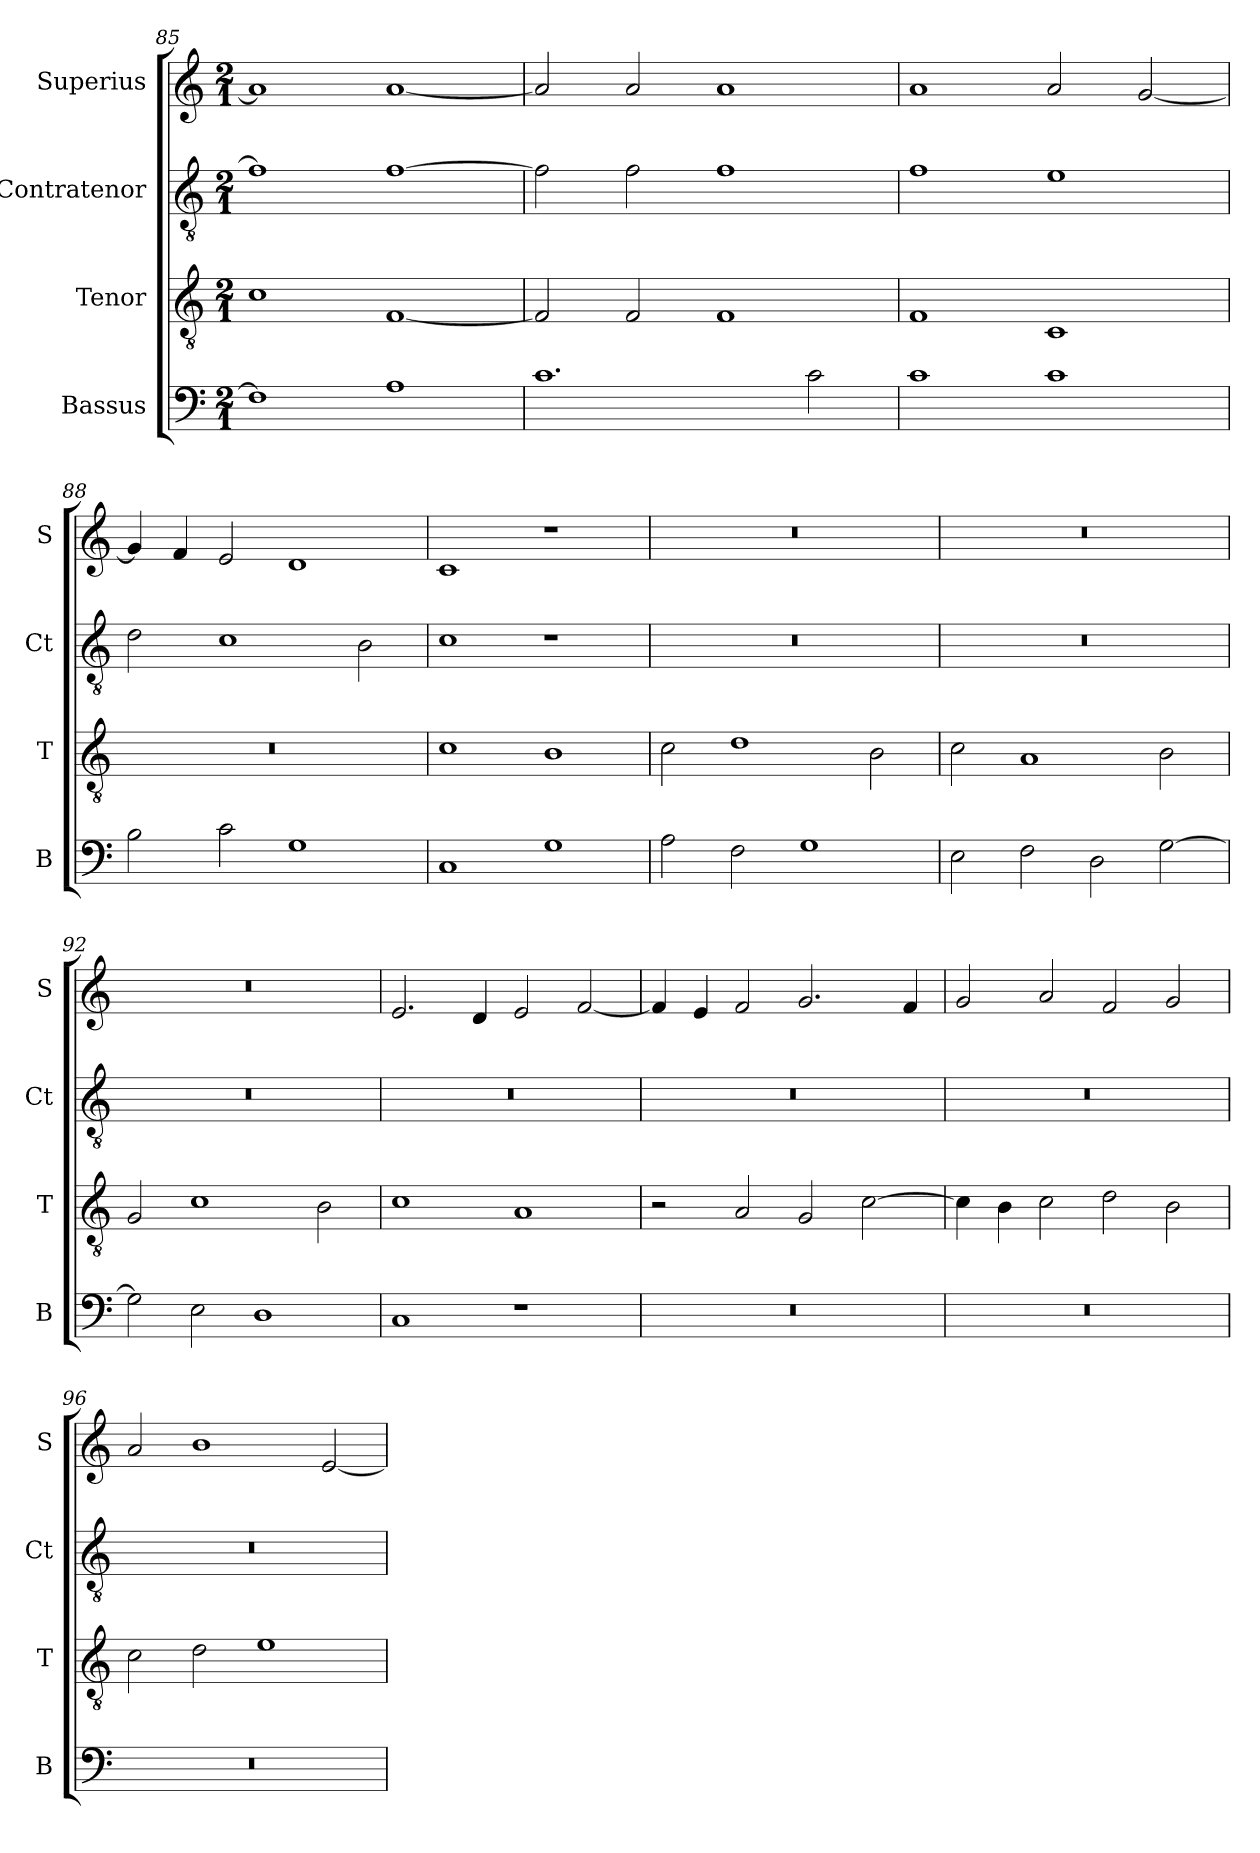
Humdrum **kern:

**kern	**kern	**kern	**kern
*part4	*part3	*part2	*part1
*staff4	*staff3	*staff2	*staff1
*I"Bassus	*I"Tenor	*I"Contratenor	*I"Superius
*I'B	*I'T	*I'Ct	*I'S
*clefF4	*clefGv2	*clefGv2	*clefG2
*k[]	*k[]	*k[]	*k[]
*M2/1	*M2/1	*M2/1	*M2/1
=85	=85	=85	=85
1F]	1c	1f]	1a]
1A	[1F	[1f	[1a
=86	=86	=86	=86
1.c	2F/]	2f\]	2a/]
.	2F/	2f\	2a/
.	1F	1f	1a
2c\	.	.	.
=87	=87	=87	=87
1c	1F	1f	1a
1c	1C	1e	2a/
.	.	.	[2g/
=88	=88	=88	=88
2B\	0r	2d\	4g/]
.	.	.	4f/
2c\	.	1c	2e/
1G	.	.	1d
.	.	2B\	.
=89	=89	=89	=89
1C	1c	1c	1c
1G	1B	1r	1r
=90	=90	=90	=90
2A\	2c\	0r	0r
2F\	1d	.	.
1G	.	.	.
.	2B\	.	.
=91	=91	=91	=91
2E\	2c\	0r	0r
2F\	1A	.	.
2D\	.	.	.
[2G\	2B\	.	.
=92	=92	=92	=92
2G\]	2G/	0r	0r
2E\	1c	.	.
1D	.	.	.
.	2B\	.	.
=93	=93	=93	=93
1C	1c	0r	2.e/
.	.	.	4d/
1r	1A	.	2e/
.	.	.	[2f/
=94	=94	=94	=94
0r	2r	0r	4f/]
.	.	.	4e/
.	2A/	.	2f/
.	2G/	.	2.g/
.	[2c\	.	.
.	.	.	4f/
=95	=95	=95	=95
0r	4c\]	0r	2g/
.	4B\	.	.
.	2c\	.	2a/
.	2d\	.	2f/
.	2B\	.	2g/
=96	=96	=96	=96
0r	2c\	0r	2a/
.	2d\	.	1b
.	1e	.	.
.	.	.	[2e/
=	=	=	=
*-	*-	*-	*-
